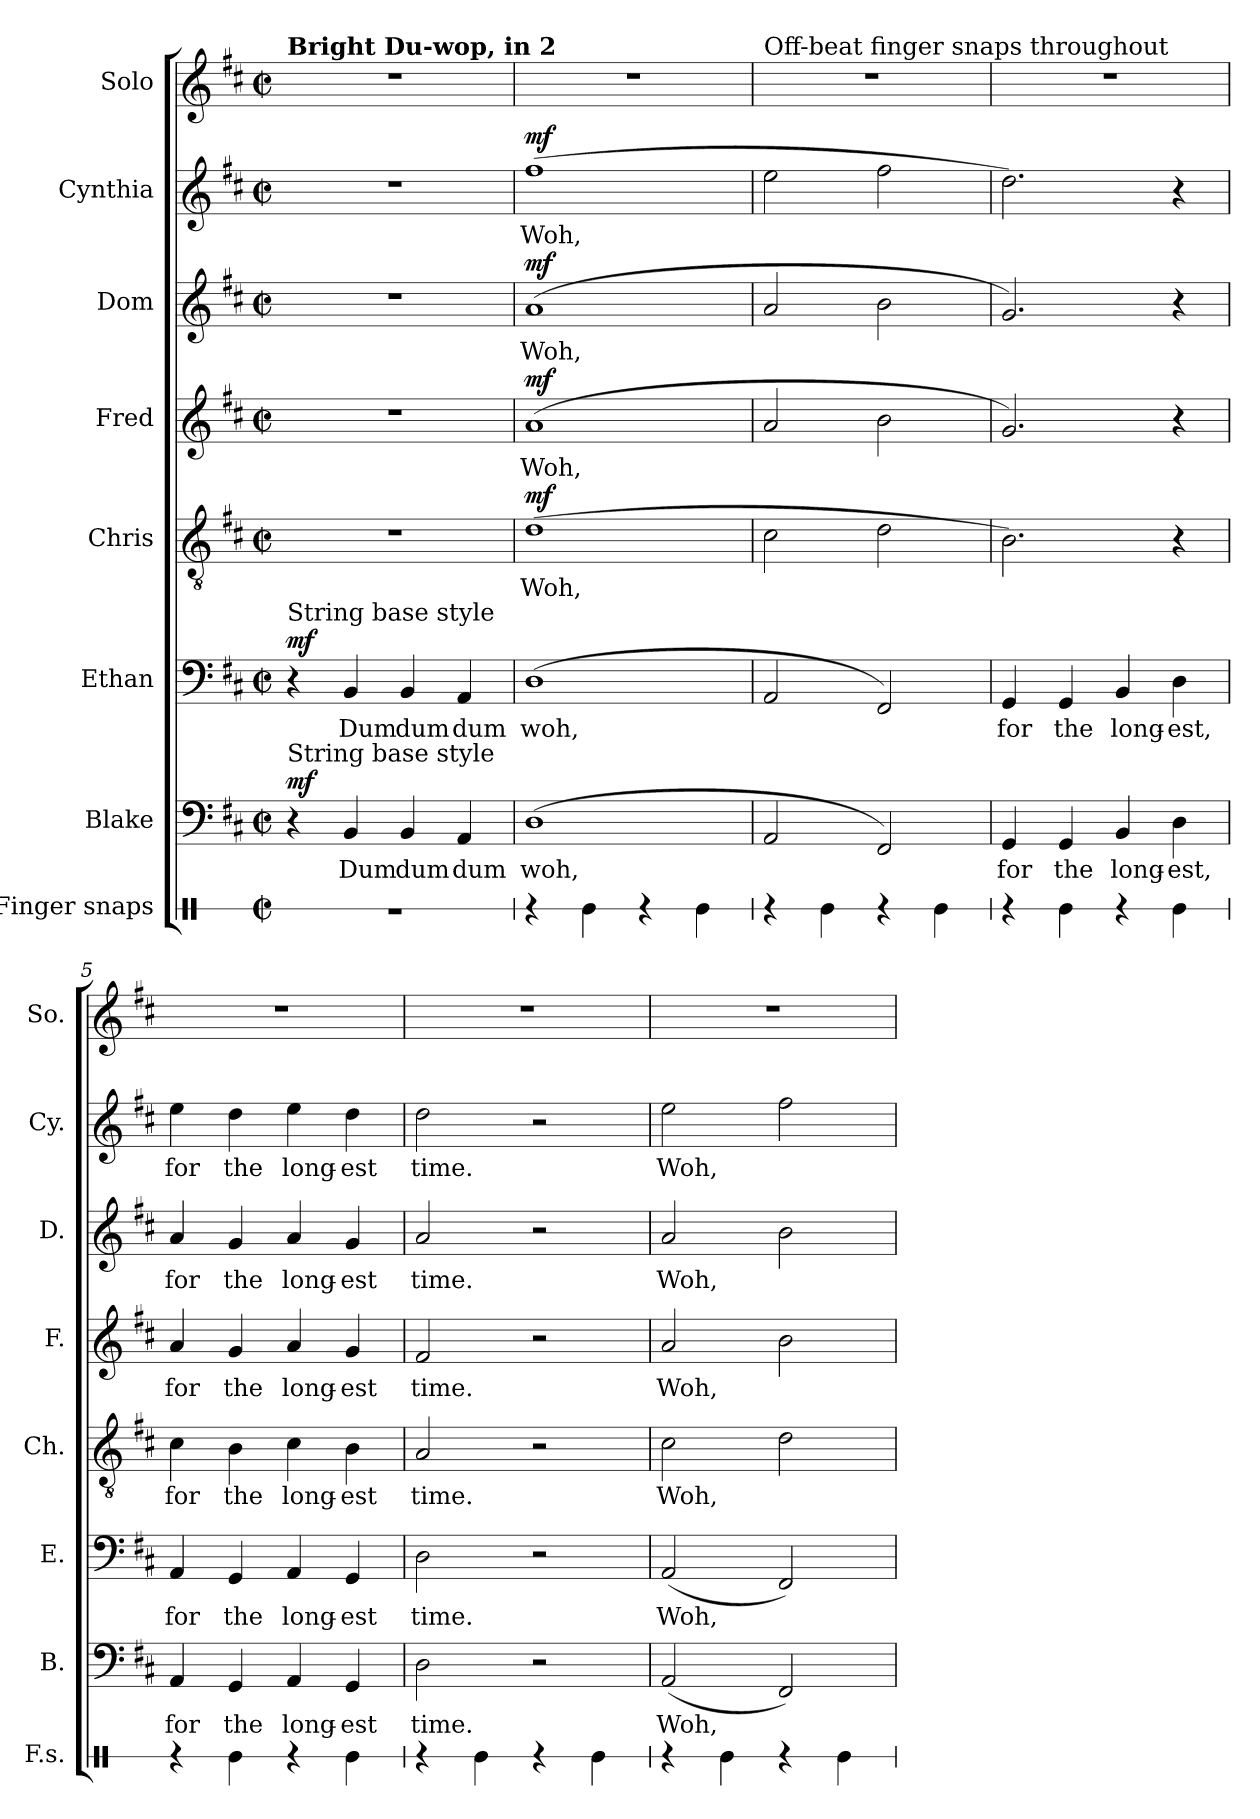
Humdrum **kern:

**kern	**kern	**text	**dynam	**kern	**text	**dynam	**kern	**text	**dynam	**kern	**text	**dynam	**kern	**text	**dynam	**kern	**text	**dynam	**kern
*part8	*part7	*part7	*part7	*part6	*part6	*part6	*part5	*part5	*part5	*part4	*part4	*part4	*part3	*part3	*part3	*part2	*part2	*part2	*part1
*staff8	*staff7	*staff7	*staff7	*staff6	*staff6	*staff6	*staff5	*staff5	*staff5	*staff4	*staff4	*staff4	*staff3	*staff3	*staff3	*staff2	*staff2	*staff2	*staff1
*I"Finger snaps	*I"Blake	*	*	*I"Ethan	*	*	*I"Chris	*	*	*I"Fred	*	*	*I"Dom	*	*	*I"Cynthia	*	*	*I"Solo
*I'F.s.	*I'B.	*	*	*I'E.	*	*	*I'Ch.	*	*	*I'F.	*	*	*I'D.	*	*	*I'Cy.	*	*	*I'So.
*stria1	*	*	*	*	*	*	*	*	*	*	*	*	*	*	*	*	*	*	*
*clefX	*clefF4	*	*	*clefF4	*	*	*clefGv2	*	*	*clefG2	*	*	*clefG2	*	*	*clefG2	*	*	*clefG2
*k[]	*k[f#c#]	*	*	*k[f#c#]	*	*	*k[f#c#]	*	*	*k[f#c#]	*	*	*k[f#c#]	*	*	*k[f#c#]	*	*	*k[f#c#]
*M2/2	*M2/2	*	*	*M2/2	*	*	*M2/2	*	*	*M2/2	*	*	*M2/2	*	*	*M2/2	*	*	*M2/2
*met(c|)	*met(c|)	*	*	*met(c|)	*	*	*met(c|)	*	*	*met(c|)	*	*	*met(c|)	*	*	*met(c|)	*	*	*met(c|)
*MM168	*MM168	*	*	*MM168	*	*	*MM168	*	*	*MM168	*	*	*MM168	*	*	*MM168	*	*	*MM168
=1	=1	=1	=1	=1	=1	=1	=1	=1	=1	=1	=1	=1	=1	=1	=1	=1	=1	=1	=1
!	!	!	!	!	!	!	!	!	!	!	!	!	!	!	!	!	!	!	!LO:TX:a:B:t=Bright Du-wop, in 2
!	!	!	!	!LO:TX:a:t=String base style	!	!	!	!	!	!	!	!	!	!	!	!	!	!	!
!	!LO:TX:a:t=String base style	!	!	!	!	!	!	!	!	!	!	!	!	!	!	!	!	!	!
!	!	!	!LO:DY:b	!	!	!LO:DY:b	!	!	!	!	!	!	!	!	!	!	!	!	!
1r	4r	.	mf	4r	.	mf	1r	.	.	1r	.	.	1r	.	.	1r	.	.	1r
.	4BB/	Dum	.	4BB/	Dum	.	.	.	.	.	.	.	.	.	.	.	.	.	.
.	4BB/	dum	.	4BB/	dum	.	.	.	.	.	.	.	.	.	.	.	.	.	.
.	4AA/	dum	.	4AA/	dum	.	.	.	.	.	.	.	.	.	.	.	.	.	.
=2	=2	=2	=2	=2	=2	=2	=2	=2	=2	=2	=2	=2	=2	=2	=2	=2	=2	=2	=2
!	!	!	!	!	!	!	!	!	!LO:DY:b	!	!	!LO:DY:b	!	!	!LO:DY:b	!	!	!LO:DY:b	!
4r	(1D	woh,	.	(1D	woh,	.	(1d	Woh,	mf	(1a	Woh,	mf	(1a	Woh,	mf	(1ff#	Woh,	mf	1r
4Re\	.	.	.	.	.	.	.	.	.	.	.	.	.	.	.	.	.	.	.
4r	.	.	.	.	.	.	.	.	.	.	.	.	.	.	.	.	.	.	.
4Re\	.	.	.	.	.	.	.	.	.	.	.	.	.	.	.	.	.	.	.
=3	=3	=3	=3	=3	=3	=3	=3	=3	=3	=3	=3	=3	=3	=3	=3	=3	=3	=3	=3
!	!	!	!	!	!	!	!	!	!	!	!	!	!	!	!	!	!	!	!LO:TX:a:t=Off-beat finger snaps throughout
4r	2AA/	.	.	2AA/	.	.	2c#\	.	.	2a/	.	.	2a/	.	.	2ee\	.	.	1r
4Re\	.	.	.	.	.	.	.	.	.	.	.	.	.	.	.	.	.	.	.
4r	2FF#/)	.	.	2FF#/)	.	.	2d\	.	.	2b\	.	.	2b\	.	.	2ff#\	.	.	.
4Re\	.	.	.	.	.	.	.	.	.	.	.	.	.	.	.	.	.	.	.
=4	=4	=4	=4	=4	=4	=4	=4	=4	=4	=4	=4	=4	=4	=4	=4	=4	=4	=4	=4
4r	4GG/	for	.	4GG/	for	.	2.B\)	.	.	2.g/)	.	.	2.g/)	.	.	2.dd\)	.	.	1r
4Re\	4GG/	the	.	4GG/	the	.	.	.	.	.	.	.	.	.	.	.	.	.	.
4r	4BB/	long-	.	4BB/	long-	.	.	.	.	.	.	.	.	.	.	.	.	.	.
4Re\	4D\	-est,	.	4D\	-est,	.	4r	.	.	4r	.	.	4r	.	.	4r	.	.	.
=5	=5	=5	=5	=5	=5	=5	=5	=5	=5	=5	=5	=5	=5	=5	=5	=5	=5	=5	=5
4r	4AA/	for	.	4AA/	for	.	4c#\	for	.	4a/	for	.	4a/	for	.	4ee\	for	.	1r
4Re\	4GG/	the	.	4GG/	the	.	4B\	the	.	4g/	the	.	4g/	the	.	4dd\	the	.	.
4r	4AA/	long-	.	4AA/	long-	.	4c#\	long-	.	4a/	long-	.	4a/	long-	.	4ee\	long-	.	.
4Re\	4GG/	-est	.	4GG/	-est	.	4B\	-est	.	4g/	-est	.	4g/	-est	.	4dd\	-est	.	.
=6	=6	=6	=6	=6	=6	=6	=6	=6	=6	=6	=6	=6	=6	=6	=6	=6	=6	=6	=6
4r	2D\	time.	.	2D\	time.	.	2A/	time.	.	2f#/	time.	.	2a/	time.	.	2dd\	time.	.	1r
4Re\	.	.	.	.	.	.	.	.	.	.	.	.	.	.	.	.	.	.	.
4r	2r	.	.	2r	.	.	2r	.	.	2r	.	.	2r	.	.	2r	.	.	.
4Re\	.	.	.	.	.	.	.	.	.	.	.	.	.	.	.	.	.	.	.
!!LO:PB:g=z
=7	=7	=7	=7	=7	=7	=7	=7	=7	=7	=7	=7	=7	=7	=7	=7	=7	=7	=7	=7
4r	(2AA/	Woh,	.	(2AA/	Woh,	.	2c#\	Woh,	.	2a/	Woh,	.	2a/	Woh,	.	2ee\	Woh,	.	1r
4Re\	.	.	.	.	.	.	.	.	.	.	.	.	.	.	.	.	.	.	.
4r	2FF#/)	.	.	2FF#/)	.	.	2d\	.	.	2b\	.	.	2b\	.	.	2ff#\	.	.	.
4Re\	.	.	.	.	.	.	.	.	.	.	.	.	.	.	.	.	.	.	.
=	=	=	=	=	=	=	=	=	=	=	=	=	=	=	=	=	=	=	=
*-	*-	*-	*-	*-	*-	*-	*-	*-	*-	*-	*-	*-	*-	*-	*-	*-	*-	*-	*-
